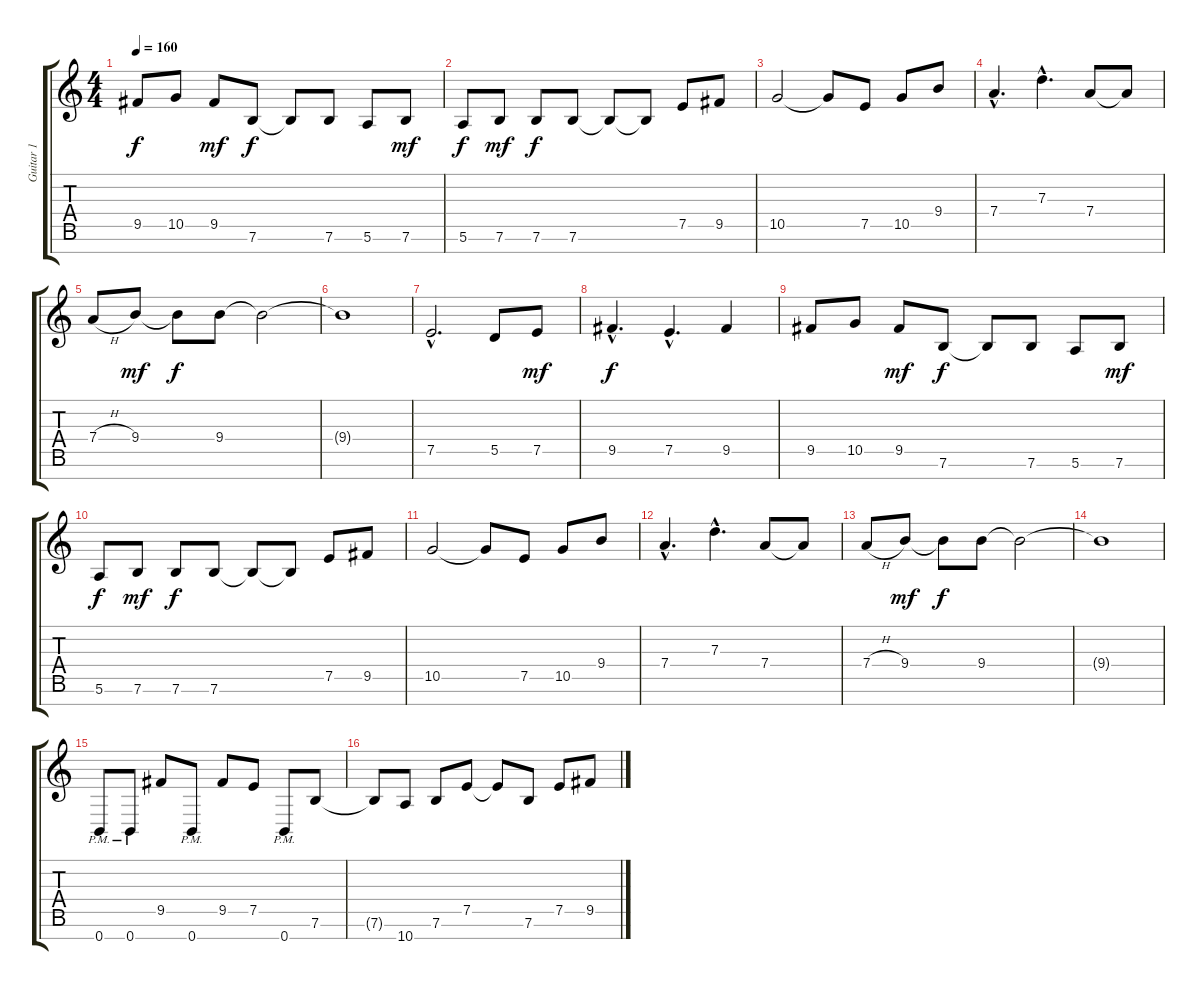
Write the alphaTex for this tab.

\track ("Guitar 1" "Guitar 1") {instrument distortionguitar}
\staff {score tabs}
\tuning (E4 B3 G3 D3 A2 E2 B1) {hide}
\ts (4 4)
\tempo 160
\clef g2
\ks c
9.5.8{dy f} 10.5.8 9.5.8{dy mf} 7.6.8{dy f} 7.6{t}.8 7.6.8 5.6.8 7.6.8{dy mf} |
5.6.8{dy f} 7.6.8{dy mf} 7.6.8{dy f} 7.6.8 7.6{t}.8 7.6{t}.8 7.5.8 9.5.8 |
10.5.2 10.5{t}.8 7.5.8 10.5.8 9.4.8 |
7.4{hac}.4{d} 7.3{hac}.4{d} 7.4.8 7.4{t}.8 |
7.4{h}.8 9.4.8{dy mf} 9.4{t}.8{dy f} 9.4.8 9.4{t}.2 |
9.4{t}.1 |
7.5{hac}.2{d} 5.5.8 7.5.8{dy mf} |
9.5{hac}.4{d dy f} 7.5{hac}.4{d} 9.5.4 |
9.5.8 10.5.8 9.5.8{dy mf} 7.6.8{dy f} 7.6{t}.8 7.6.8 5.6.8 7.6.8{dy mf} |
5.6.8{dy f} 7.6.8{dy mf} 7.6.8{dy f} 7.6.8 7.6{t}.8 7.6{t}.8 7.5.8 9.5.8 |
10.5.2 10.5{t}.8 7.5.8 10.5.8 9.4.8 |
7.4{hac}.4{d} 7.3{hac}.4{d} 7.4.8 7.4{t}.8 |
7.4{h}.8 9.4.8{dy mf} 9.4{t}.8{dy f} 9.4.8 9.4{t}.2 |
9.4{t}.1 |
\section ("" "")
0.7{pm}.8 0.7{pm}.8 9.5.8 0.7{pm}.8 9.5.8 7.5.8 0.7{pm}.8 7.6.8 |
7.6{t}.8 10.7.8 7.6.8 7.5.8 7.5{t}.8 7.6.8 7.5.8 9.5.8
